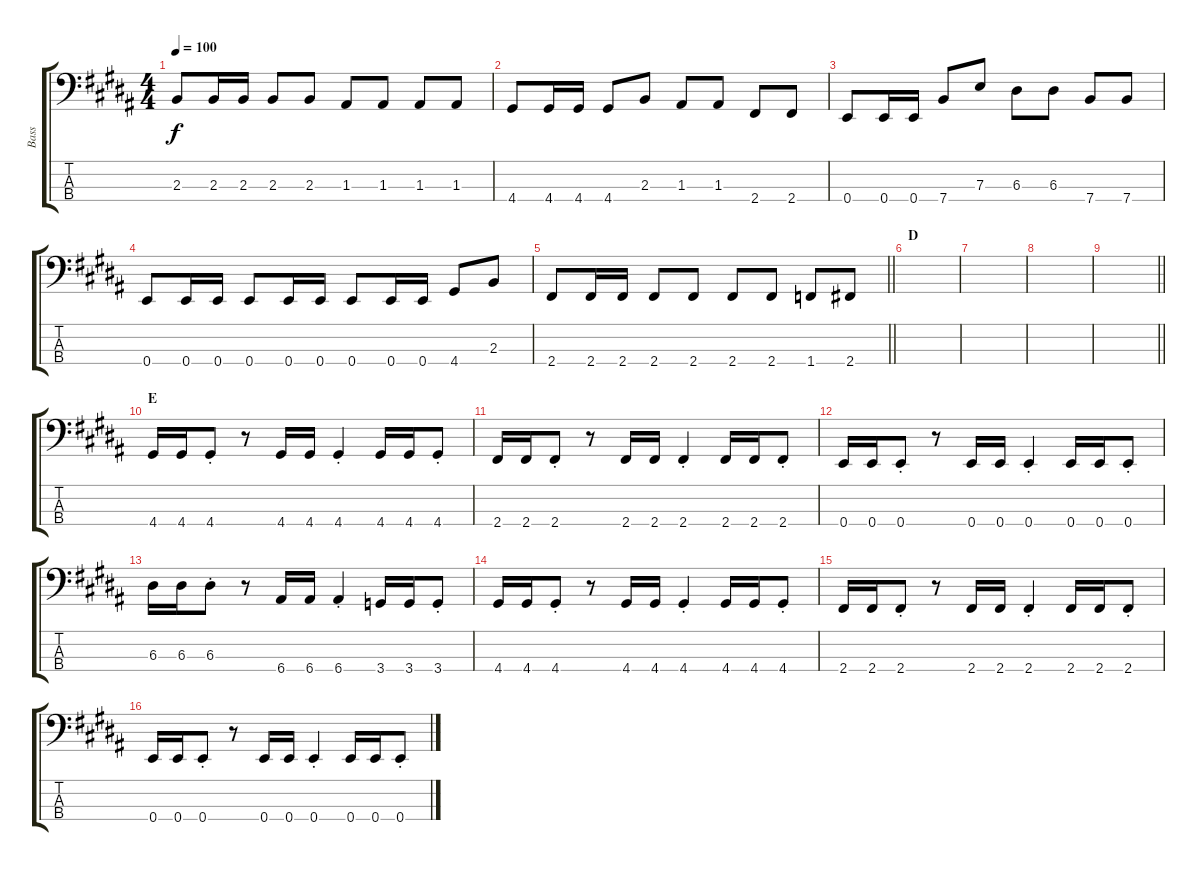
\track ("Bass" "Bass") {instrument electricbasspick}
\staff {score tabs}
\tuning (G2 D2 A1 E1) {hide}
\ts (4 4)
\tempo 100
\clef f4
\ks b
2.3.8{dy f} 2.3.16 2.3.16 2.3.8 2.3.8 1.3.8 1.3.8 1.3.8 1.3.8 |
4.4.8 4.4.16 4.4.16 4.4.8 2.3.8 1.3.8 1.3.8 2.4.8 2.4.8 |
0.4.8 0.4.16 0.4.16 7.4.8 7.3.8 6.3.8 6.3.8 7.4.8 7.4.8 |
0.4.8 0.4.16 0.4.16 0.4.8 0.4.16 0.4.16 0.4.8 0.4.16 0.4.16 4.4.8 2.3.8 |
\barLineRight lightlight
2.4.8 2.4.16 2.4.16 2.4.8 2.4.8 2.4.8 2.4.8 1.4.8 2.4.8 |
\section ("" "D")
|
|
|
\barLineRight lightlight
|
\section ("" "E")
4.4.16 4.4.16 4.4{st}.8 r.8 4.4.16 4.4.16 4.4{st}.4 4.4.16 4.4.16 4.4{st}.8 |
2.4.16 2.4.16 2.4{st}.8 r.8 2.4.16 2.4.16 2.4{st}.4 2.4.16 2.4.16 2.4{st}.8 |
0.4.16 0.4.16 0.4{st}.8 r.8 0.4.16 0.4.16 0.4{st}.4 0.4.16 0.4.16 0.4{st}.8 |
6.3.16 6.3.16 6.3{st}.8 r.8 6.4.16 6.4.16 6.4{st}.4 3.4.16 3.4.16 3.4{st}.8 |
4.4.16 4.4.16 4.4{st}.8 r.8 4.4.16 4.4.16 4.4{st}.4 4.4.16 4.4.16 4.4{st}.8 |
2.4.16 2.4.16 2.4{st}.8 r.8 2.4.16 2.4.16 2.4{st}.4 2.4.16 2.4.16 2.4{st}.8 |
0.4.16 0.4.16 0.4{st}.8 r.8 0.4.16 0.4.16 0.4{st}.4 0.4.16 0.4.16 0.4{st}.8
